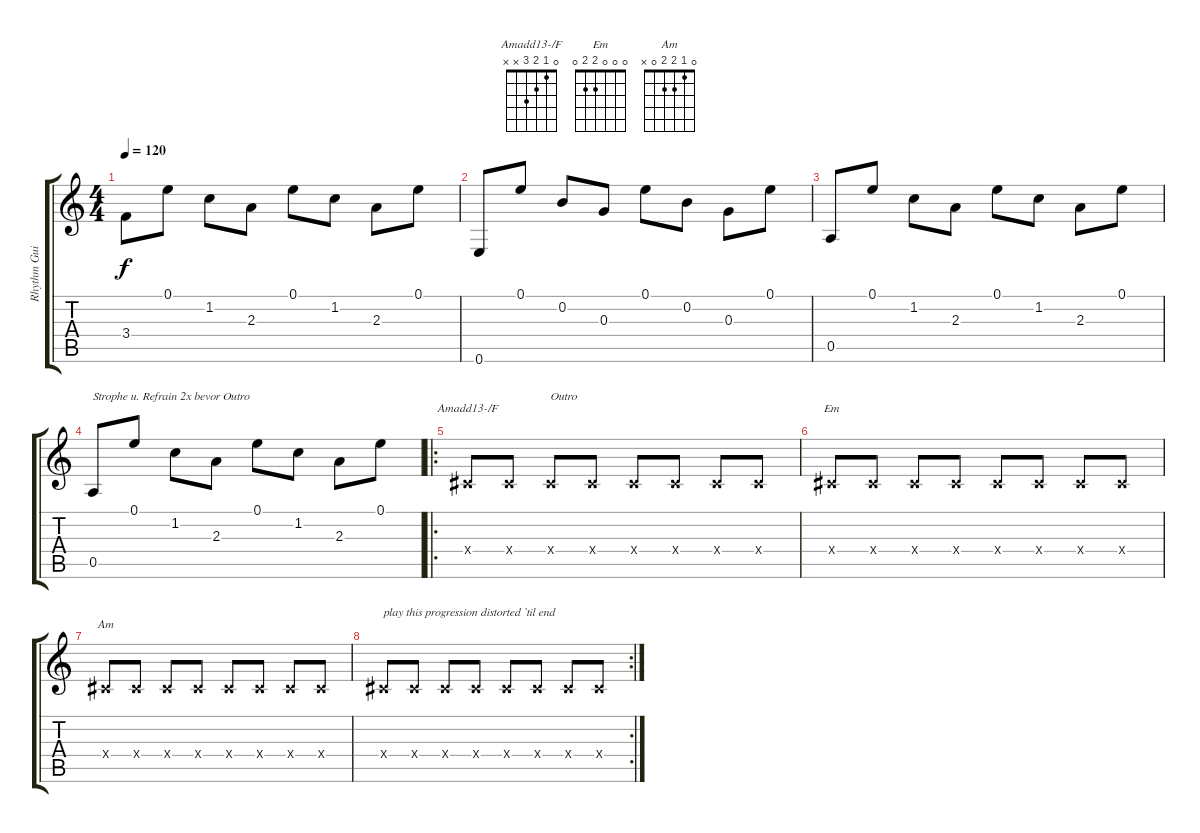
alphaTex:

\track ("Rhythm Guitar" "Rhythm Gui") {instrument electricguitarclean}
\staff {score tabs}
\tuning (E4 B3 G3 D3 A2 E2) {hide}
\chord ("Amadd13-/F" 0 1 2 3 x x)
\chord ("Em" 0 0 0 2 2 0)
\chord ("Am" 0 1 2 2 0 x)
\ts (4 4)
\tempo 120
\clef g2
\ks c
3.4.8{dy f} 0.1.8 1.2.8 2.3.8 0.1.8 1.2.8 2.3.8 0.1.8 |
0.6.8 0.1.8 0.2.8 0.3.8 0.1.8 0.2.8 0.3.8 0.1.8 |
0.5.8 0.1.8 1.2.8 2.3.8 0.1.8 1.2.8 2.3.8 0.1.8 |
0.5.8{txt "Strophe u. Refrain 2x bevor Outro"} 0.1.8 1.2.8 2.3.8 0.1.8 1.2.8 2.3.8 0.1.8 |
\ro
-1.4{x}.8{ch "Amadd13-/F"} -1.4{x}.8 -1.4{x}.8{txt "Outro"} -1.4{x}.8 -1.4{x}.8 -1.4{x}.8 -1.4{x}.8 -1.4{x}.8 |
-1.4{x}.8{ch "Em"} -1.4{x}.8 -1.4{x}.8 -1.4{x}.8 -1.4{x}.8 -1.4{x}.8 -1.4{x}.8 -1.4{x}.8 |
-1.4{x}.8{ch "Am"} -1.4{x}.8 -1.4{x}.8 -1.4{x}.8 -1.4{x}.8 -1.4{x}.8 -1.4{x}.8 -1.4{x}.8 |
\rc 2
-1.4{x}.8{txt "play this progression distorted `til end"} -1.4{x}.8 -1.4{x}.8 -1.4{x}.8 -1.4{x}.8 -1.4{x}.8 -1.4{x}.8 -1.4{x}.8
